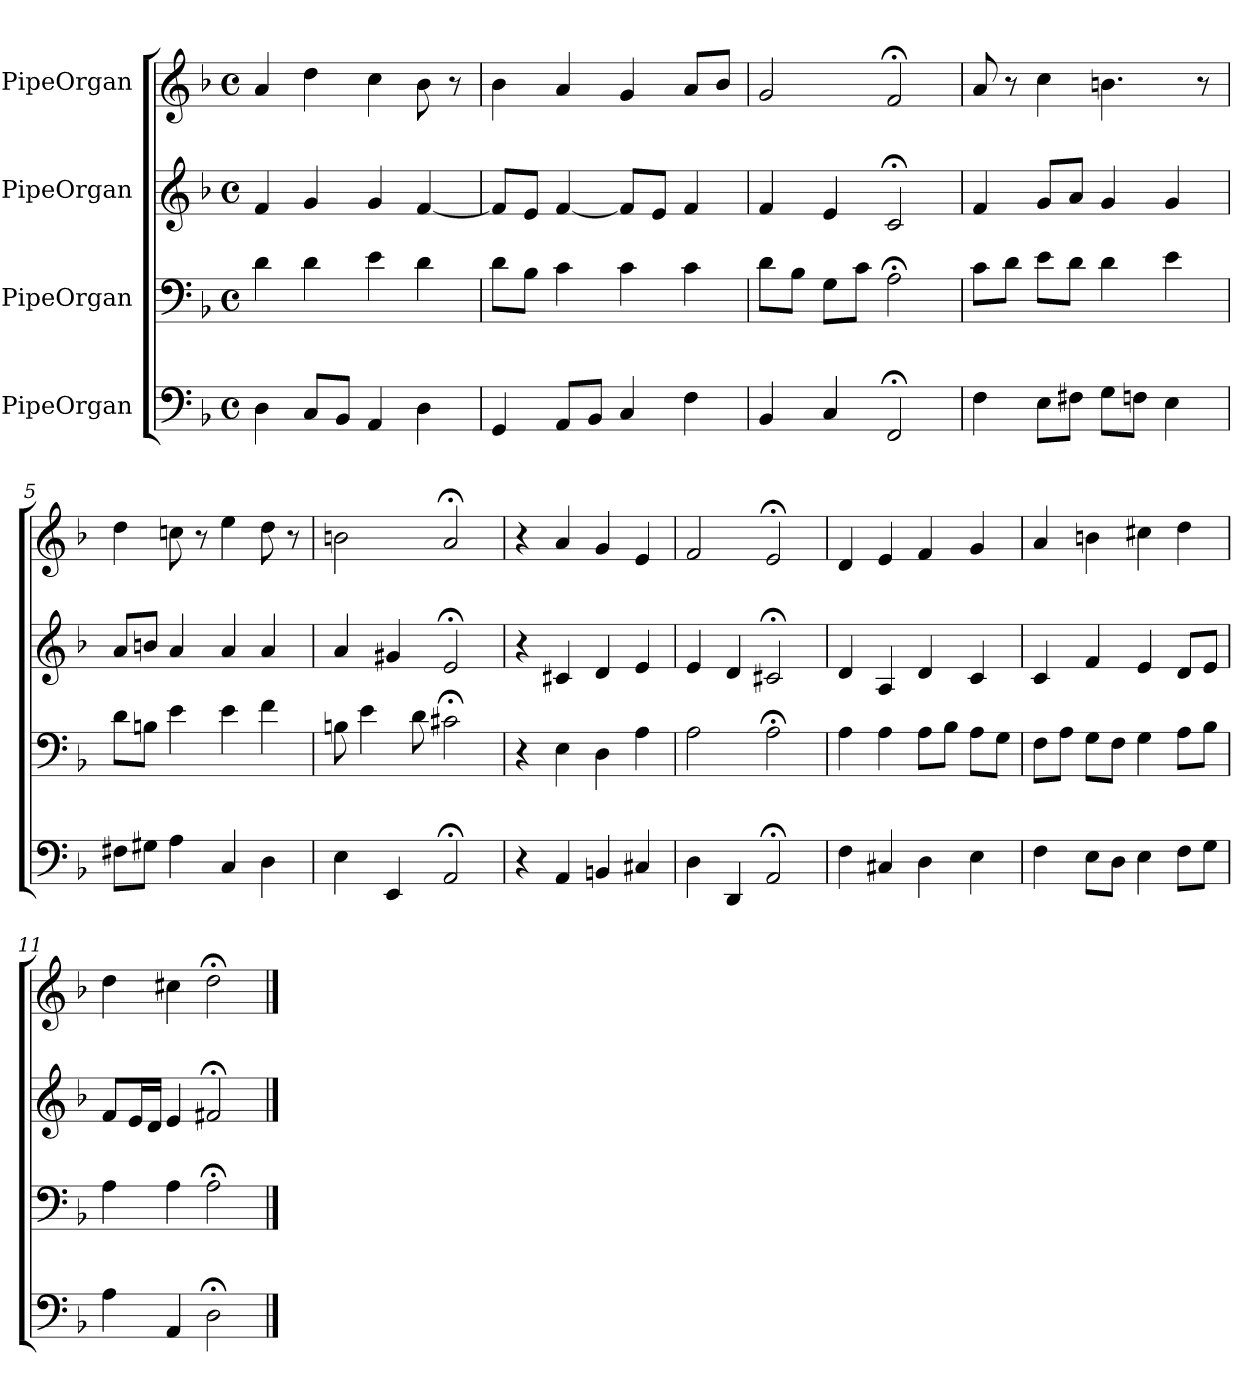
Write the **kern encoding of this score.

**kern	**kern	**kern	**kern
*part4	*part3	*part2	*part1
*staff4	*staff3	*staff2	*staff1
*I"PipeOrgan	*I"PipeOrgan	*I"PipeOrgan	*I"PipeOrgan
*clefF4	*clefF4	*clefG2	*clefG2
*k[b-]	*k[b-]	*k[b-]	*k[b-]
*d:	*d:	*d:	*d:
*M4/4	*M4/4	*M4/4	*M4/4
*met(c)	*met(c)	*met(c)	*met(c)
*MM60	*MM60	*MM60	*MM60
=1	=1	=1	=1
4D	4d	4f	4a
8C/L	4d	4g	4dd
8BB-/J	.	.	.
4AA	4e	4g	4cc
4D	4d	[4f	8b-
.	.	.	8r
=2	=2	=2	=2
4GG	8d\L	8f/L]	4b-
.	8B-\J	8e/J	.
8AA/L	4c	[4f	4a
8BB-/J	.	.	.
4C	4c	8f/L]	4g
.	.	8e/J	.
4F	4c	4f	8a/L
.	.	.	8b-/J
=3	=3	=3	=3
4BB-	8d\L	4f	2g
.	8B-\J	.	.
4C	8G\L	4e	.
.	8c\J	.	.
2FF;<	2A;<	2c;<	2f;<
=4	=4	=4	=4
4F	8c\L	4f	8a
.	8d\J	.	8r
8E\L	8e\L	8g/L	4cc
8F#X\J	8d\J	8a/J	.
8G\L	4d	4g	4.bn
8Fn\J	.	.	.
4E	4e	4g	.
.	.	.	8r
=5	=5	=5	=5
8F#X\L	8d\L	8a/L	4dd
8G#X\J	8Bn\J	8bn/J	.
4A	4e	4a	8ccn
.	.	.	8r
4C	4e	4a	4ee
4D	4f	4a	8dd
.	.	.	8r
=6	=6	=6	=6
4E	8Bn	4a	2bn
.	4e	.	.
4EE	.	4g#X	.
.	8d	.	.
2AA;<	2c#X;<	2e;<	2a;<
=7	=7	=7	=7
4r	4r	4r	4r
4AA	4E	4c#X	4a
4BBn	4D	4d	4g
4C#X	4A	4e	4e
=8	=8	=8	=8
4D	2A	4e	2f
4DD	.	4d	.
2AA;<	2A;<	2c#X;<	2e;<
=9	=9	=9	=9
4F	4A	4d	4d
4C#X	4A	4A	4e
4D	8A\L	4d	4f
.	8B-\J	.	.
4E	8A\L	4c	4g
.	8G\J	.	.
=10	=10	=10	=10
4F	8F\L	4c	4a
.	8A\J	.	.
8E\L	8G\L	4f	4bn
8D\J	8F\J	.	.
4E	4G	4e	4cc#X
8F\L	8A\L	8d/L	4dd
8G\J	8B-\J	8e/J	.
=11	=11	=11	=11
4A	4A	8f/L	4dd
.	.	16e/L	.
.	.	16d/JJ	.
4AA	4A	4e	4cc#X
2D;<	2A;<	2f#X;<	2dd;<
==	==	==	==
*-	*-	*-	*-
